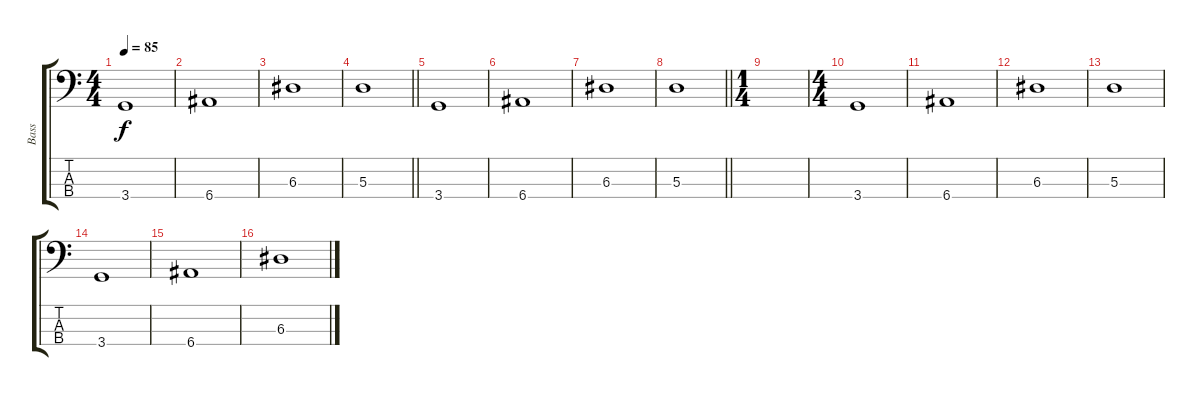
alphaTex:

\track ("Bass" "Bass") {instrument electricbassfinger}
\staff {score tabs}
\tuning (G2 D2 A1 E1) {hide}
\ts (4 4)
\tempo 85
\clef f4
\ks c
3.4.1{dy f} |
6.4.1 |
6.3.1 |
\barLineRight lightlight
5.3.1 |
3.4.1 |
6.4.1 |
6.3.1 |
\barLineRight lightlight
5.3.1 |
\ts (1 4)
|
\ts (4 4)
3.4.1 |
6.4.1 |
6.3.1 |
5.3.1 |
3.4.1 |
6.4.1 |
6.3.1
